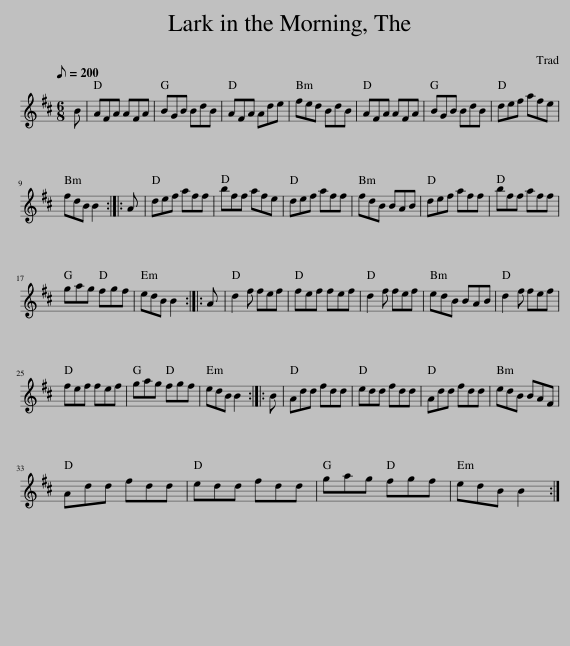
X:1
L:1/8
Q:1/8=200
M:6/8
I:linebreak $
K:Bmin
V:1 treble
V:1
 B | AFA AFA | BGB BdB | AFA Ade | fed BdB | %5
 AFA AFA | BGB BdB | def afe |$ fdB B2 :: A | %10
 def aff | bff afe | def aff | fdB BAB | def aff | %15
 bff aff |$ gag fgf | edB B2 :: A | d2 f fef | %20
 fef fef | d2 f fef | edB BAB | d2 f fef |$ fef fef | %25
 gag fgf | edB B2 :: B | Add fdd | edd fdd | %30
 Add fdd | edB BAF |$ Add fdd | edd fdd | gag fgf | %35
 edB B2 :| %36
